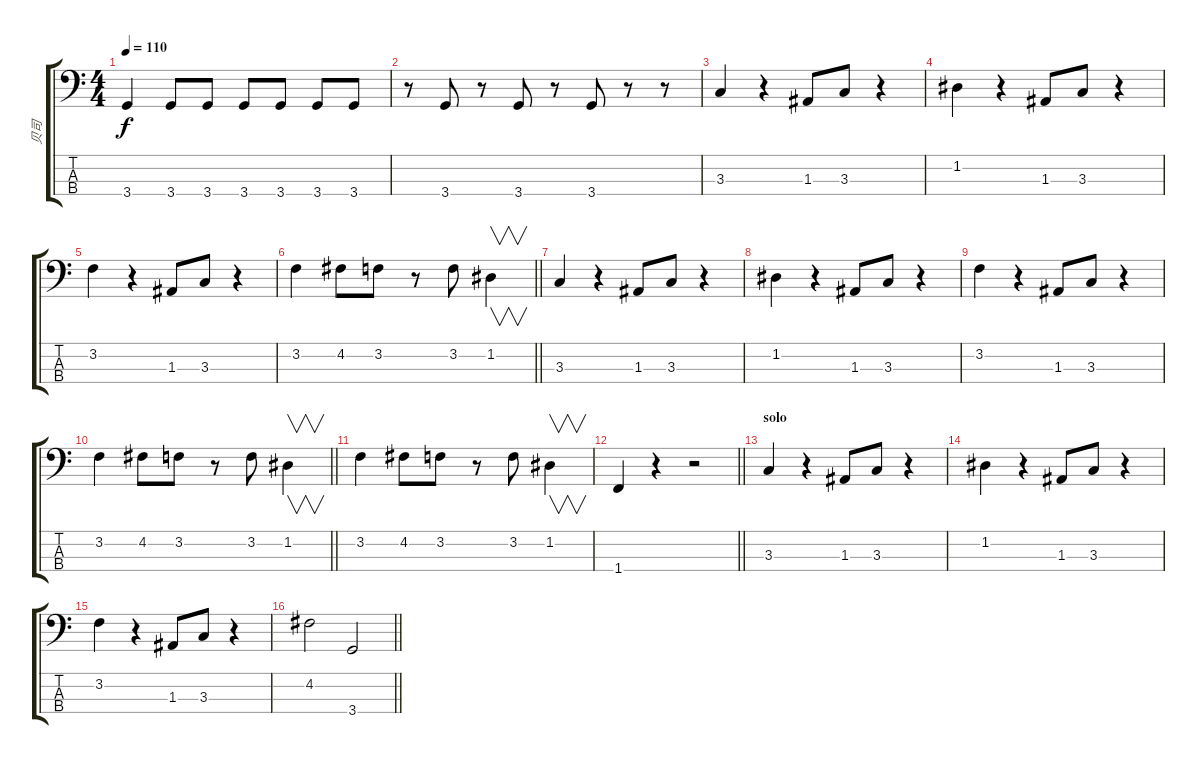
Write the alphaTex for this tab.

\track ("贝司" "贝司") {instrument electricbassfinger}
\staff {score tabs}
\tuning (G2 D2 A1 E1) {hide}
\ts (4 4)
\tempo 110
\clef f4
\ks c
3.4.4{dy f} 3.4.8 3.4.8 3.4.8 3.4.8 3.4.8 3.4.8 |
r.8 3.4.8 r.8 3.4.8 r.8 3.4.8 r.8 r.8 |
3.3.4 r.4 1.3.8 3.3.8 r.4 |
1.2.4 r.4 1.3.8 3.3.8 r.4 |
3.2.4 r.4 1.3.8 3.3.8 r.4 |
\barLineRight lightlight
3.2.4 4.2.8 3.2.8 r.8 3.2.8 1.2.4{v} |
3.3.4 r.4 1.3.8 3.3.8 r.4 |
1.2.4 r.4 1.3.8 3.3.8 r.4 |
3.2.4 r.4 1.3.8 3.3.8 r.4 |
\barLineRight lightlight
3.2.4 4.2.8 3.2.8 r.8 3.2.8 1.2.4{v} |
3.2.4 4.2.8 3.2.8 r.8 3.2.8 1.2.4{v} |
\barLineRight lightlight
1.4.4 r.4 r.2 |
\section ("" "solo")
3.3.4 r.4 1.3.8 3.3.8 r.4 |
1.2.4 r.4 1.3.8 3.3.8 r.4 |
3.2.4 r.4 1.3.8 3.3.8 r.4 |
\barLineRight lightlight
4.2.2 3.4.2
